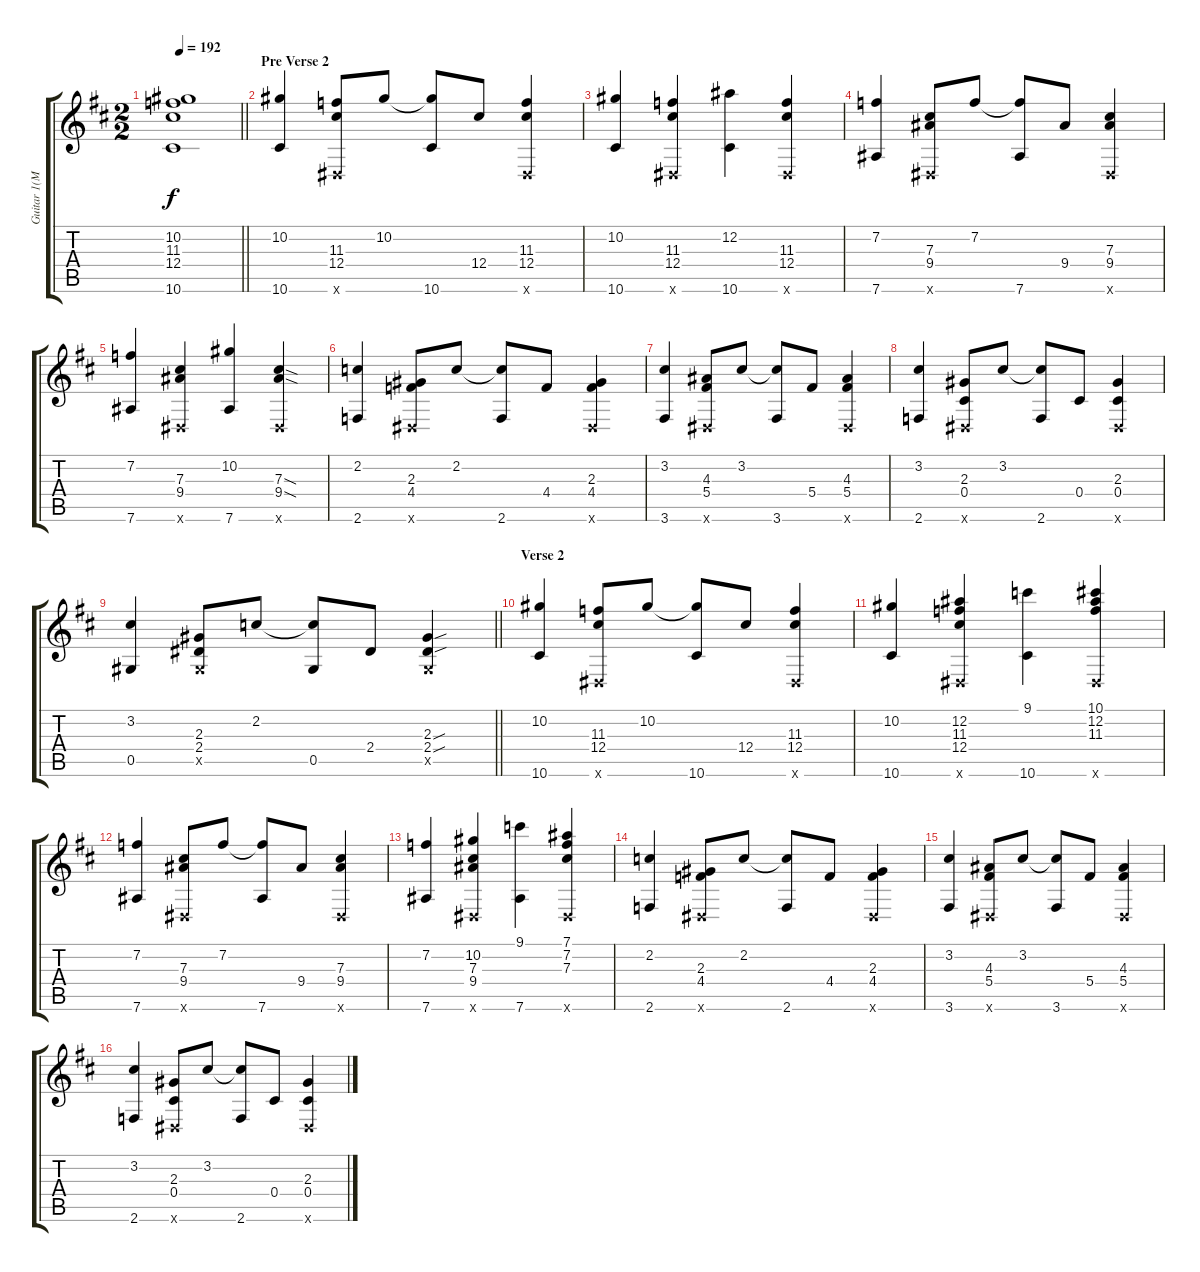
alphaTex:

\track ("Guitar 1(Mayer)" "Guitar 1(M") {instrument electricguitarjazz}
\staff {score tabs}
\tuning (Eb4 Bb3 Gb3 Db3 Ab2 Eb2) {hide}
\ts (2 2)
\tempo 192
\clef g2
\barLineRight lightlight
\ks d
(10.2 11.3 12.4 10.6).1{dy f} |
\section ("" "Pre Verse 2")
(10.2 10.6).4 (11.3 12.4 0.6{x}).8 10.2.8 (10.2{t} 10.6).8 12.4.8 (11.3 12.4 0.6{x}).4 |
(10.2 10.6).4 (11.3 12.4 0.6{x}).4 (12.2 10.6).4 (11.3 12.4 0.6{x}).4 |
(7.2 7.6).4 (7.3 9.4 0.6{x}).8 7.2.8 (7.2{t} 7.6).8 9.4.8 (7.3 9.4 0.6{x}).4 |
(7.2 7.6).4 (7.3 9.4 0.6{x}).4 (10.2 7.6).4 (7.3{sod} 9.4{sod} 0.6{x}).4 |
(2.2 2.6).4 (2.3 4.4 0.6{x}).8 2.2.8 (2.2{t} 2.6).8 4.4.8 (2.3 4.4 0.6{x}).4 |
(3.2 3.6).4 (4.3 5.4 0.6{x}).8 3.2.8 (3.2{t} 3.6).8 5.4.8 (4.3 5.4 0.6{x}).4 |
(3.2 2.6).4 (2.3 0.4 0.6{x}).8 3.2.8 (3.2{t} 2.6).8 0.4.8 (2.3 0.4 0.6{x}).4 |
\barLineRight lightlight
(3.2 0.5).4 (2.3 2.4 0.5{x}).8 2.2.8 (2.2{t} 0.5).8 2.4.8 (2.3{sou} 2.4{sou} 0.5{x}).4 |
\section ("" "Verse 2")
(10.2 10.6).4 (11.3 12.4 0.6{x}).8 10.2.8 (10.2{t} 10.6).8 12.4.8 (11.3 12.4 0.6{x}).4 |
(10.2 10.6).4 (12.2 11.3 12.4 0.6{x}).4 (9.1 10.6).4 (10.1 12.2 11.3 0.6{x}).4 |
(7.2 7.6).4 (7.3 9.4 0.6{x}).8 7.2.8 (7.2{t} 7.6).8 9.4.8 (7.3 9.4 0.6{x}).4 |
(7.2 7.6).4 (10.2 7.3 9.4 0.6{x}).4 (9.1 7.6).4 (7.1 7.2 7.3 0.6{x}).4 |
(2.2 2.6).4 (2.3 4.4 0.6{x}).8 2.2.8 (2.2{t} 2.6).8 4.4.8 (2.3 4.4 0.6{x}).4 |
(3.2 3.6).4 (4.3 5.4 0.6{x}).8 3.2.8 (3.2{t} 3.6).8 5.4.8 (4.3 5.4 0.6{x}).4 |
(3.2 2.6).4 (2.3 0.4 0.6{x}).8 3.2.8 (3.2{t} 2.6).8 0.4.8 (2.3 0.4 0.6{x}).4
